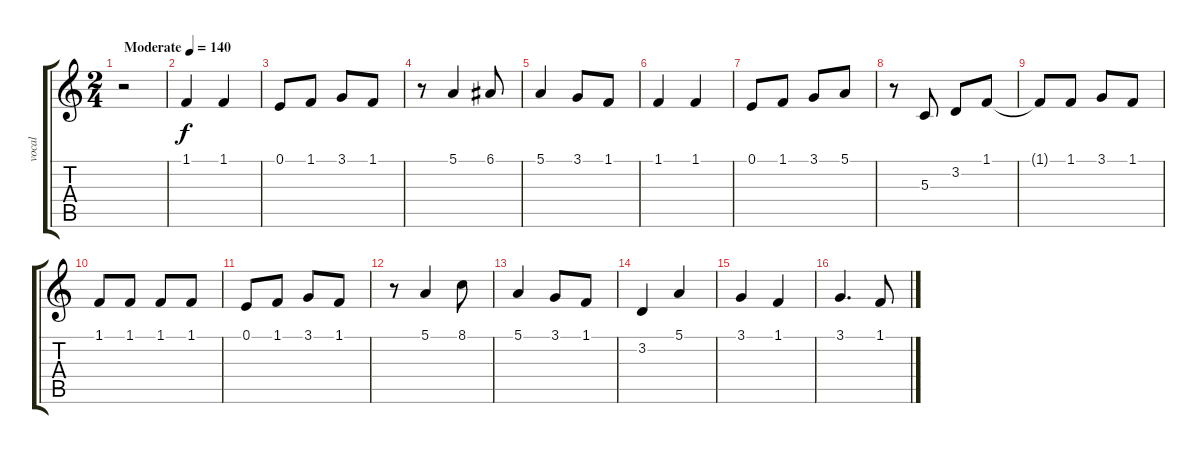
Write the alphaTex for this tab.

\track ("vocal" "vocal") {instrument violin}
\staff {score tabs}
\tuning (E4 B3 G3 D3 A2 E2) {hide}
\ts (2 4)
\tempo (140 "Moderate")
\clef g2
\ks c
r.2{dy f instrument violin} |
1.1.4 1.1.4 |
0.1.8 1.1.8 3.1.8 1.1.8 |
r.8 5.1.4 6.1.8 |
5.1.4 3.1.8 1.1.8 |
1.1.4 1.1.4 |
0.1.8 1.1.8 3.1.8 5.1.8 |
r.8 5.3.8 3.2.8 1.1.8 |
1.1{t}.8 1.1.8 3.1.8 1.1.8 |
1.1.8 1.1.8 1.1.8 1.1.8 |
0.1.8 1.1.8 3.1.8 1.1.8 |
r.8 5.1.4 8.1.8 |
5.1.4 3.1.8 1.1.8 |
3.2.4 5.1.4 |
3.1.4 1.1.4 |
3.1.4{d} 1.1.8
